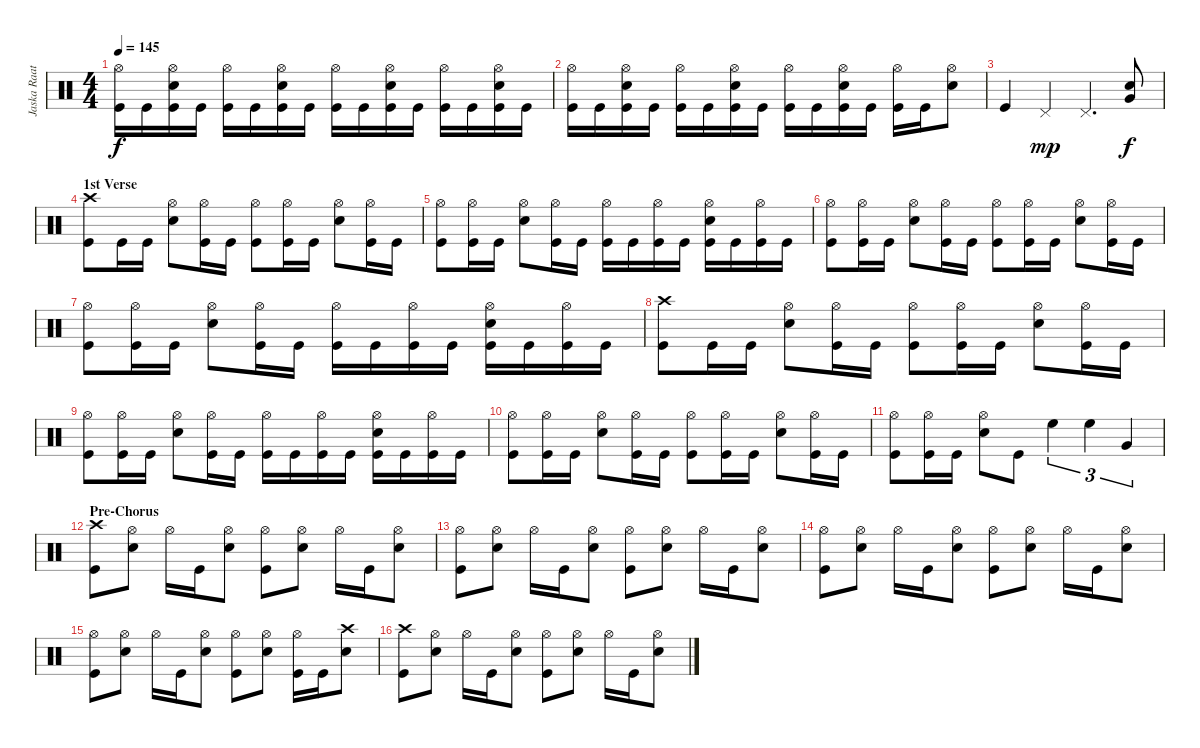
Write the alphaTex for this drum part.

\track ("Jaska Raatikainen" "Jaska Raat") {instrument percussion}
\staff {score}
\articulation defaults
\ts (4 4)
\tempo 145
\clef neutral
\ks c
("Hi-Hat (open)" "Kick (hit)").16{dy f} "Kick (hit)".16 ("Hi-Hat (open)" "Snare (hit) 2" "Kick (hit)").16 "Kick (hit)".16 ("Hi-Hat (open)" "Kick (hit)").16 "Kick (hit)".16 ("Hi-Hat (open)" "Snare (hit) 2" "Kick (hit)").16 "Kick (hit)".16 ("Hi-Hat (open)" "Kick (hit)").16 "Kick (hit)".16 ("Hi-Hat (open)" "Snare (hit) 2" "Kick (hit)").16 "Kick (hit)".16 ("Hi-Hat (open)" "Kick (hit)").16 "Kick (hit)".16 ("Hi-Hat (open)" "Snare (hit) 2" "Kick (hit)").16 "Kick (hit)".16 |
("Hi-Hat (open)" "Kick (hit)").16 "Kick (hit)".16 ("Hi-Hat (open)" "Snare (hit) 2" "Kick (hit)").16 "Kick (hit)".16 ("Hi-Hat (open)" "Kick (hit)").16 "Kick (hit)".16 ("Hi-Hat (open)" "Snare (hit) 2" "Kick (hit)").16 "Kick (hit)".16 ("Hi-Hat (open)" "Kick (hit)").16 "Kick (hit)".16 ("Hi-Hat (open)" "Snare (hit) 2" "Kick (hit)").16 "Kick (hit)".16 ("Hi-Hat (open)" "Kick (hit)").16 "Kick (hit)".16 ("Hi-Hat (open)" "Snare (hit) 2").8 |
"Kick (hit)".4 "Pedal Hi-Hat (hit)".4{dy mp} "Pedal Hi-Hat (hit)".4{d} ("Snare (hit) 2" "Very Low Tom (hit)").8{dy f} |
\section ("" "1st Verse")
("Crash high (hit)" "Kick (hit)").8 "Kick (hit)".16 "Kick (hit)".16 ("Hi-Hat (open)" "Snare (hit) 2").8 ("Hi-Hat (open)" "Kick (hit)").16 "Kick (hit)".16 ("Hi-Hat (open)" "Kick (hit)").8 ("Hi-Hat (open)" "Kick (hit)").16 "Kick (hit)".16 ("Hi-Hat (open)" "Snare (hit) 2").8 ("Hi-Hat (open)" "Kick (hit)").16 "Kick (hit)".16 |
("Hi-Hat (open)" "Kick (hit)").8 ("Hi-Hat (open)" "Kick (hit)").16 "Kick (hit)".16 ("Hi-Hat (open)" "Snare (hit) 2").8 ("Hi-Hat (open)" "Kick (hit)").16 "Kick (hit)".16 ("Hi-Hat (open)" "Kick (hit)").16 "Kick (hit)".16 ("Hi-Hat (open)" "Kick (hit)").16 "Kick (hit)".16 ("Hi-Hat (open)" "Snare (hit) 2" "Kick (hit)").16 "Kick (hit)".16 ("Hi-Hat (open)" "Kick (hit)").16 "Kick (hit)".16 |
("Hi-Hat (open)" "Kick (hit)").8 ("Hi-Hat (open)" "Kick (hit)").16 "Kick (hit)".16 ("Hi-Hat (open)" "Snare (hit) 2").8 ("Hi-Hat (open)" "Kick (hit)").16 "Kick (hit)".16 ("Hi-Hat (open)" "Kick (hit)").8 ("Hi-Hat (open)" "Kick (hit)").16 "Kick (hit)".16 ("Hi-Hat (open)" "Snare (hit) 2").8 ("Hi-Hat (open)" "Kick (hit)").16 "Kick (hit)".16 |
("Hi-Hat (open)" "Kick (hit)").8 ("Hi-Hat (open)" "Kick (hit)").16 "Kick (hit)".16 ("Hi-Hat (open)" "Snare (hit) 2").8 ("Hi-Hat (open)" "Kick (hit)").16 "Kick (hit)".16 ("Hi-Hat (open)" "Kick (hit)").16 "Kick (hit)".16 ("Hi-Hat (open)" "Kick (hit)").16 "Kick (hit)".16 ("Hi-Hat (open)" "Snare (hit) 2" "Kick (hit)").16 "Kick (hit)".16 ("Hi-Hat (open)" "Kick (hit)").16 "Kick (hit)".16 |
("Crash high (hit)" "Kick (hit)").8 "Kick (hit)".16 "Kick (hit)".16 ("Hi-Hat (open)" "Snare (hit) 2").8 ("Hi-Hat (open)" "Kick (hit)").16 "Kick (hit)".16 ("Hi-Hat (open)" "Kick (hit)").8 ("Hi-Hat (open)" "Kick (hit)").16 "Kick (hit)".16 ("Hi-Hat (open)" "Snare (hit) 2").8 ("Hi-Hat (open)" "Kick (hit)").16 "Kick (hit)".16 |
("Hi-Hat (open)" "Kick (hit)").8 ("Hi-Hat (open)" "Kick (hit)").16 "Kick (hit)".16 ("Hi-Hat (open)" "Snare (hit) 2").8 ("Hi-Hat (open)" "Kick (hit)").16 "Kick (hit)".16 ("Hi-Hat (open)" "Kick (hit)").16 "Kick (hit)".16 ("Hi-Hat (open)" "Kick (hit)").16 "Kick (hit)".16 ("Hi-Hat (open)" "Snare (hit) 2" "Kick (hit)").16 "Kick (hit)".16 ("Hi-Hat (open)" "Kick (hit)").16 "Kick (hit)".16 |
("Hi-Hat (open)" "Kick (hit)").8 ("Hi-Hat (open)" "Kick (hit)").16 "Kick (hit)".16 ("Hi-Hat (open)" "Snare (hit) 2").8 ("Hi-Hat (open)" "Kick (hit)").16 "Kick (hit)".16 ("Hi-Hat (open)" "Kick (hit)").8 ("Hi-Hat (open)" "Kick (hit)").16 "Kick (hit)".16 ("Hi-Hat (open)" "Snare (hit) 2").8 ("Hi-Hat (open)" "Kick (hit)").16 "Kick (hit)".16 |
("Hi-Hat (open)" "Kick (hit)").8 ("Hi-Hat (open)" "Kick (hit)").16 "Kick (hit)".16 ("Hi-Hat (open)" "Snare (hit) 2").8 "Kick (hit)".8 "High Floor Tom (hit)".4{tu (3 2)} "High Floor Tom (hit)".4{tu (3 2)} "Very Low Tom (hit)".4{tu (3 2)} |
\section ("" "Pre-Chorus")
("Crash high (hit)" "Kick (hit)").8 ("Hi-Hat (open)" "Snare (hit) 2").8 "Hi-Hat (open)".16 "Kick (hit)".16 ("Hi-Hat (open)" "Snare (hit) 2").8 ("Hi-Hat (open)" "Kick (hit)").8 ("Hi-Hat (open)" "Snare (hit) 2").8 "Hi-Hat (open)".16 "Kick (hit)".16 ("Hi-Hat (open)" "Snare (hit) 2").8 |
("Hi-Hat (open)" "Kick (hit)").8 ("Hi-Hat (open)" "Snare (hit) 2").8 "Hi-Hat (open)".16 "Kick (hit)".16 ("Hi-Hat (open)" "Snare (hit) 2").8 ("Hi-Hat (open)" "Kick (hit)").8 ("Hi-Hat (open)" "Snare (hit) 2").8 "Hi-Hat (open)".16 "Kick (hit)".16 ("Hi-Hat (open)" "Snare (hit) 2").8 |
("Hi-Hat (open)" "Kick (hit)").8 ("Hi-Hat (open)" "Snare (hit) 2").8 "Hi-Hat (open)".16 "Kick (hit)".16 ("Hi-Hat (open)" "Snare (hit) 2").8 ("Hi-Hat (open)" "Kick (hit)").8 ("Hi-Hat (open)" "Snare (hit) 2").8 "Hi-Hat (open)".16 "Kick (hit)".16 ("Hi-Hat (open)" "Snare (hit) 2").8 |
("Hi-Hat (open)" "Kick (hit)").8 ("Hi-Hat (open)" "Snare (hit) 2").8 "Hi-Hat (open)".16 "Kick (hit)".16 ("Hi-Hat (open)" "Snare (hit) 2").8 ("Hi-Hat (open)" "Kick (hit)").8 ("Hi-Hat (open)" "Snare (hit) 2").8 ("Hi-Hat (open)" "Kick (hit)").16 "Kick (hit)".16 ("Crash high (hit)" "Snare (hit) 2").8 |
("Crash high (hit)" "Kick (hit)").8 ("Hi-Hat (open)" "Snare (hit) 2").8 "Hi-Hat (open)".16 "Kick (hit)".16 ("Hi-Hat (open)" "Snare (hit) 2").8 ("Hi-Hat (open)" "Kick (hit)").8 ("Hi-Hat (open)" "Snare (hit) 2").8 "Hi-Hat (open)".16 "Kick (hit)".16 ("Hi-Hat (open)" "Snare (hit) 2").8
